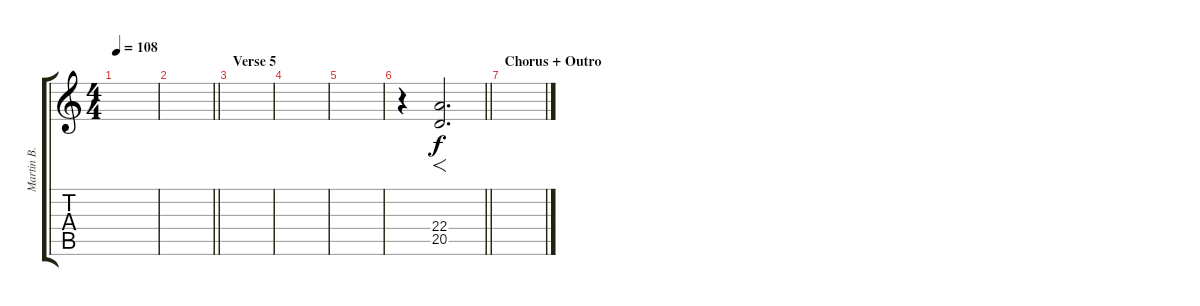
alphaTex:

\track ("Martin B. Choirs" "Martin B. ") {instrument choiraahs}
\staff {score tabs}
\tuning (Db4 Ab3 E3 B2 Gb2 B1) {hide}
\ts (4 4)
\tempo 108
\clef g2
\ks c
|
\barLineRight lightlight
|
\section ("" "Verse 5")
|
|
|
\barLineRight lightlight
r.4{volume 9} (22.4 20.5).2{f d} |
\section ("" "Chorus + Outro")
